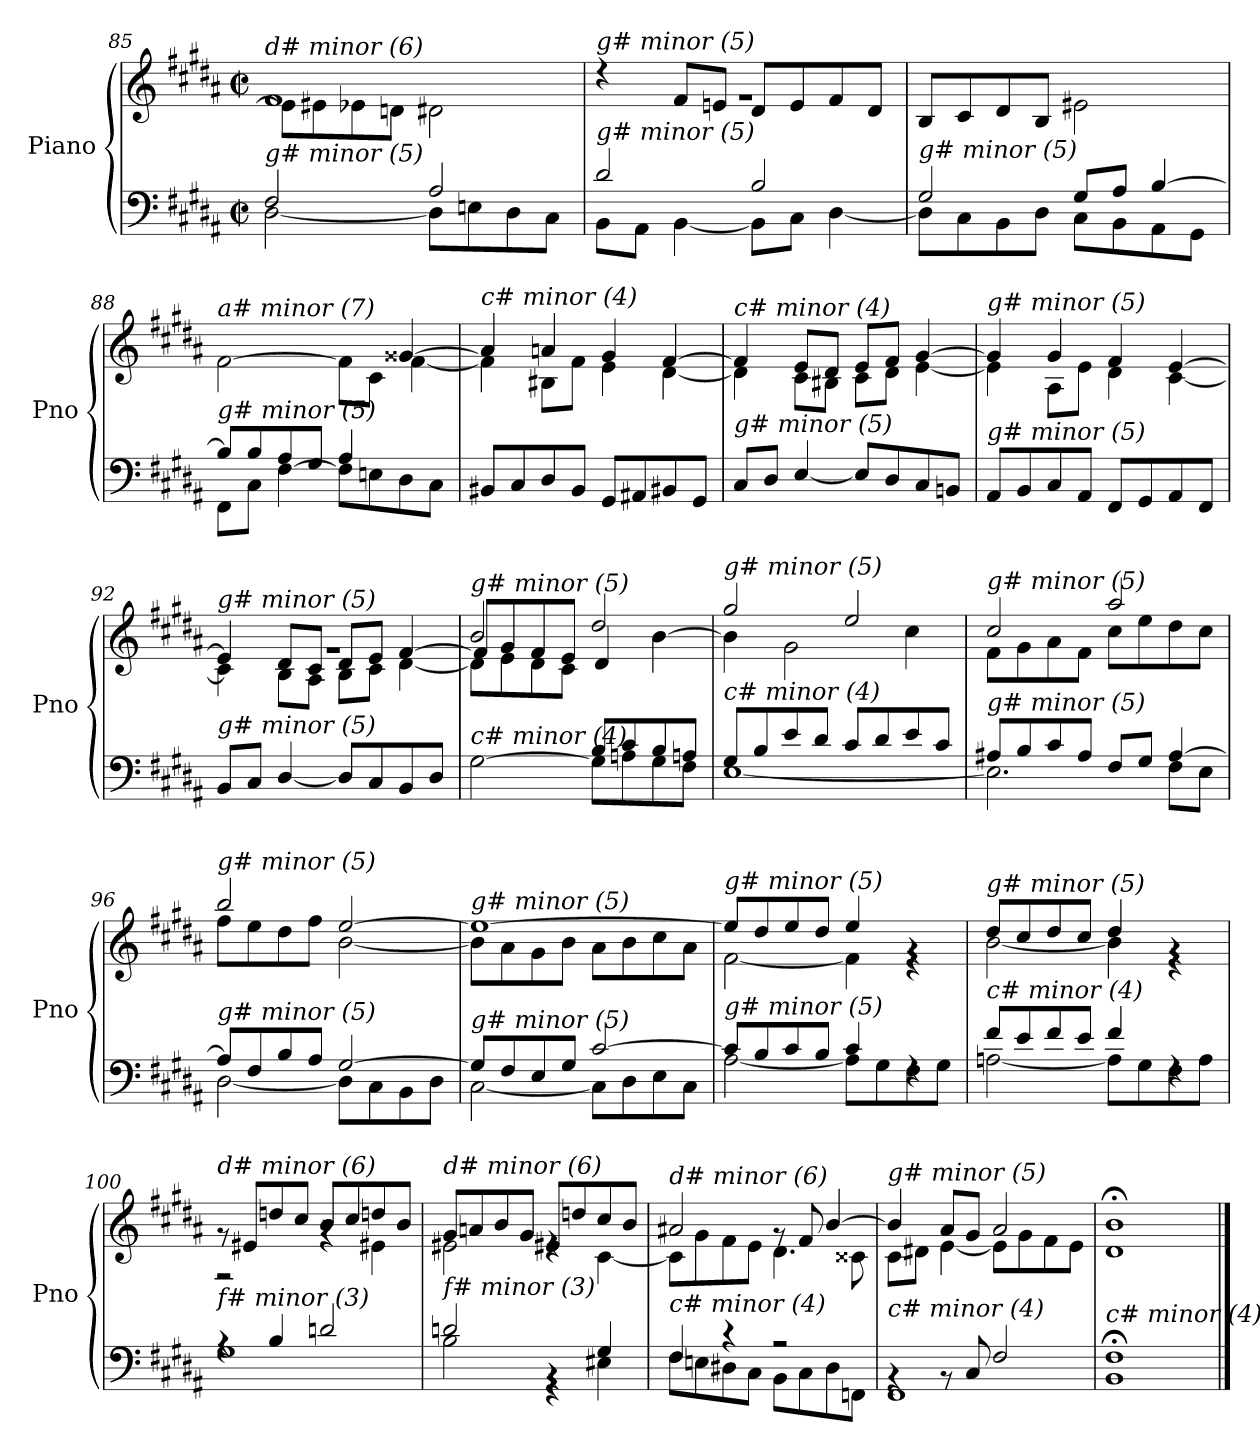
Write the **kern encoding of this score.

**kern	**kern
*part1	*part1
*staff2	*staff1
*I"Piano	*
*I'Pno	*
*clefF4	*clefG2
*k[f#c#g#d#a#]	*k[f#c#g#d#a#]
*M2/2	*M2/2
*met(c|)	*met(c|)
=85	=85
*^	*^
!	!	!LO:TX:i:t=d# minor (6)	!
!LO:TX:i:t=g# minor (5)	!	!	!
2F#/	[2D#\	1f#	8e#\L]
.	.	.	8e#X\
.	.	.	8e-Xi\
.	.	.	8dnj\J
2A#/	8D#\L]	.	2d#\
.	8En\	.	.
.	8D#\	.	.
.	8C#\J	.	.
=86	=86	=86	=86
!	!	!LO:TX:i:t=g# minor (5)	!
!LO:TX:i:t=g# minor (5)	!	!	!
2d#/	8BB\L	1rg	4rdd
.	8AA#\J	.	.
.	[4BB\	.	8f#/L
.	.	.	8en/J
2B/	8BB\L]	.	8d#/L
.	8C#\J	.	8e/
.	[4D#\	.	8f#/
.	.	.	8d#/J
!!LO:LB:g=z
=87	=87	=87	=87
!	!	!LO:TX:i:t=d# minor (6)	!
!LO:TX:i:t=g# minor (5)	!	!	!
*	*	*v	*v
2G#/	8D#\L]	8B/L
.	8C#\	8c#/
.	8BB\	8d#/
.	8D#\J	8B/J
8G#/L	8C#\L	2e#X\
8A#/J	8BB\	.
[4B/	8AA#\	.
.	8GG#\J	.
=88	=88	=88
*	*^	*^
*	*	*	*	*^
!	!	!	!LO:TX:i:t=a# minor (7)	!	!
!LO:TX:i:t=g# minor (5)	!	!	!	!	!
2.ryy	8B/L]	8FF#\L	[2f#\	2.ryy	2.ryy
.	8B/	8C#\J	.	.	.
.	8A#/	[4F#\	.	.	.
.	8G#/J	.	.	.	.
.	8F#\L]	4A#/	8f#\L]	.	.
.	8En\	.	8c#\J	.	.
4ryy	8D#\	4ryy	[4g##Xj/	[4f#\	4ryy
.	8C#\J	.	.	.	.
*	*v	*v	*	*	*
*	*	*	*v	*v
=89	=89	=89	=89
!	!	!LO:TX:i:t=c# minor (4)	!
!LO:TX:i:t=a# minor (7)	!	!	!
*v	*v	*	*
8BB#X/L	4a/]	4f#\]
8C#/	.	.
8D#/	4an/	8B#X\L
8BB#/J	.	8f#\J
8GG#/L	4g#/	4e\
8AA#X/	.	.
8BB#X/	[4f#/	[4d#\
8GG#/J	.	.
=90	=90	=90
!	!LO:TX:i:t=c# minor (4)	!
!LO:TX:i:t=g# minor (5)	!	!
8C#/L	4f#/]	4d#\]
8D#/J	.	.
[4E/	8e/L	8c#\L
.	8d#/J	8B#X\J
8E/L]	8e/L	8c#\L
8D#/	8f#/J	8d#\J
8C#/	[4g#/	[4e\
8BBn/J	.	.
!!LO:LB:g=z	!!
=91	=91	=91
!	!LO:TX:i:t=g# minor (5)	!
!LO:TX:i:t=g# minor (5)	!	!
8AA#/L	4g#/]	4e\]
8BB/	.	.
8C#/	4g#/	8A#\L
8AA#/J	.	8e\J
8FF#/L	4f#/	4d#\
8GG#/	.	.
8AA#/	[4e/	[4c#\
8FF#/J	.	.
=92	=92	=92
*	*	*^
!	!LO:TX:i:t=g# minor (5)	!	!
!LO:TX:i:t=g# minor (5)	!	!	!
8BB/L	1rg	4c#\]	4e/]
8C#/J	.	.	.
[4D#/	.	8B\L	8d#/L
.	.	8A#\J	8c#/J
8D#/L]	.	8B\L	8d#/L
8C#/	.	8c#\J	8e/J
8BB/	.	[4d#\	[4f#/
8D#/J	.	.	.
=93	=93	=93	=93
*^	*	*	*^
*	*^	*	*	*	*
!	!	!	!LO:TX:i:t=g# minor (5)	!	!	!
!LO:TX:i:t=c# minor (4)	!	!	!	!	!	!
2ryy	[2G#\	2ryy	2b/	8d#\L]	8f#/L]	2ryy
.	.	.	.	8e\	8g#/	.
.	.	.	.	8d#\	8f#/	.
.	.	.	.	8c#\J	8e/J	.
2ryy	8B/L	8G#\L]	2dd#/	2ryy	4d#/	2ryy
.	8c#/	8An\	.	.	.	.
.	8B/	8G#\	.	.	[4b\	.
.	8An/J	8F#\J	.	.	.	.
*	*	*	*	*v	*v	*v
=94	=94	=94	=94	=94
!	!	!	!LO:TX:i:t=g# minor (5)	!
!LO:TX:i:t=c# minor (4)	!	!	!	!
*	*v	*v	*	*
8G#/L	[1E	2gg#/	4b\]
8B/	.	.	.
8e/	.	.	2g#\
8d#/J	.	.	.
8c#/L	.	2ee/	.
8d#/	.	.	.
8e/	.	.	4cc#\
8c#/J	.	.	.
=95	=95	=95	=95
!	!	!LO:TX:i:t=g# minor (5)	!
!LO:TX:i:t=g# minor (5)	!	!	!
8A#X/L	2.E\]	2cc#/	8f#\L
8B/	.	.	8g#\
8c#/	.	.	8a#\
8A#/J	.	.	8f#\J
8F#/L	.	2aa#/	8cc#\L
8G#/J	.	.	8ee\
[4A#/	8F#\L	.	8dd#\
.	8E\J	.	8cc#\J
!!LO:LB:g=z	!!
=96	=96	=96	=96
!	!	!LO:TX:i:t=g# minor (5)	!
!LO:TX:i:t=g# minor (5)	!	!	!
8A#/L]	[2D#\	2bb/	8ff#\L
8F#/	.	.	8ee\
8B/	.	.	8dd#\
8A#/J	.	.	8ff#\J
[2G#/	8D#\L]	[2ee/	[2b\
.	8C#\	.	.
.	8BB\	.	.
.	8D#\J	.	.
=97	=97	=97	=97
!	!	!LO:TX:i:t=g# minor (5)	!
!LO:TX:i:t=g# minor (5)	!	!	!
8G#/L]	[2C#\	1ee_	8b\L]
8F#/	.	.	8a#\
8E/	.	.	8g#\
8G#/J	.	.	8b\J
[2c#/	8C#\L]	.	8a#\L
.	8D#\	.	8b\
.	8E\	.	8cc#\
.	8C#\J	.	8a#\J
=98	=98	=98	=98
!	!	!LO:TX:i:t=g# minor (5)	!
!LO:TX:i:t=g# minor (5)	!	!	!
8c#/L]	[2A#\	8ee/L]	[2f#\
8B/	.	8dd#/	.
8c#/	.	8ee/	.
8B/J	.	8dd#/J	.
4c#/	8A#\L]	4ee/	4f#\]
.	8G#\	.	.
4rF	8F#\	4rg	4r
.	8G#\J	.	.
=99	=99	=99	=99
!	!	!LO:TX:i:t=g# minor (5)	!
!LO:TX:i:t=c# minor (4)	!	!	!
8f#/L	[2An\	8dd#/L	[2b\
8e/	.	8cc#/	.
8f#/	.	8dd#/	.
8e/J	.	8cc#/J	.
4f#/	8A\L]	4dd#/	4b\]
.	8G#\	.	.
4rF	8F#\	4rg	4r
.	8A\J	.	.
!!LO:PB:g=z	!!
=100	=100	=100	=100
!	!	!LO:TX:i:t=d# minor (6)	!
!LO:TX:i:t=f# minor (3)	!	!	!
4rA	1G#	8rg	2r
.	.	8e#X/L	.
4B/	.	8ddn/	.
.	.	8cc#/J	.
2dn/	.	8b/L	4rg
.	.	8cc#/	.
.	.	8ddn/	4e#X\
.	.	8b/J	.
=101	=101	=101	=101
!	!	!LO:TX:i:t=d# minor (6)	!
!LO:TX:i:t=f# minor (3)	!	!	!
2dn/	2B\	8g#/L	2e#X\
.	.	8an/	.
.	.	8b/	.
.	.	8g#/J	.
4rBB	4r	8e#X/L	4re
.	.	8ddn/	.
4G#/	4E#X\	8cc#/	[4c#\
.	.	8b/J	.
=102	=102	=102	=102
!	!	!LO:TX:i:t=d# minor (6)	!
!LO:TX:i:t=c# minor (4)	!	!	!
4F#/	8F#\L	2a#X/	8c#\L]
.	8En\	.	8g#\
4r	8D#X\	.	8f#\
.	8C#\J	.	8e\J
2r	8BB\L	8rg	4.d#\
.	8C#\	8f#/	.
.	8D#\	[4b/	.
.	8FFnj\J	.	8c##Xj\
=103	=103	=103	=103
!	!	!LO:TX:i:t=g# minor (5)	!
!LO:TX:i:t=c# minor (4)	!	!	!
4rBB	1FF#	4b/]	8c#\L
.	.	.	8d#X\J
8rBB	.	8a#/L	[4e\
8C#/	.	8g#/J	.
2F#/	.	2a#/	8e\L]
.	.	.	8g#\
.	.	.	8f#\
.	.	.	8e\J
*v	*v	*	*
=104	=104	=104
!	!LO:TX:i:t=g# minor (5)	!
!LO:TX:i:t=c# minor (4)	!	!
*	*v	*v
1BB;< 1F#;<	1d#;< 1b;<
==	==
*-	*-
